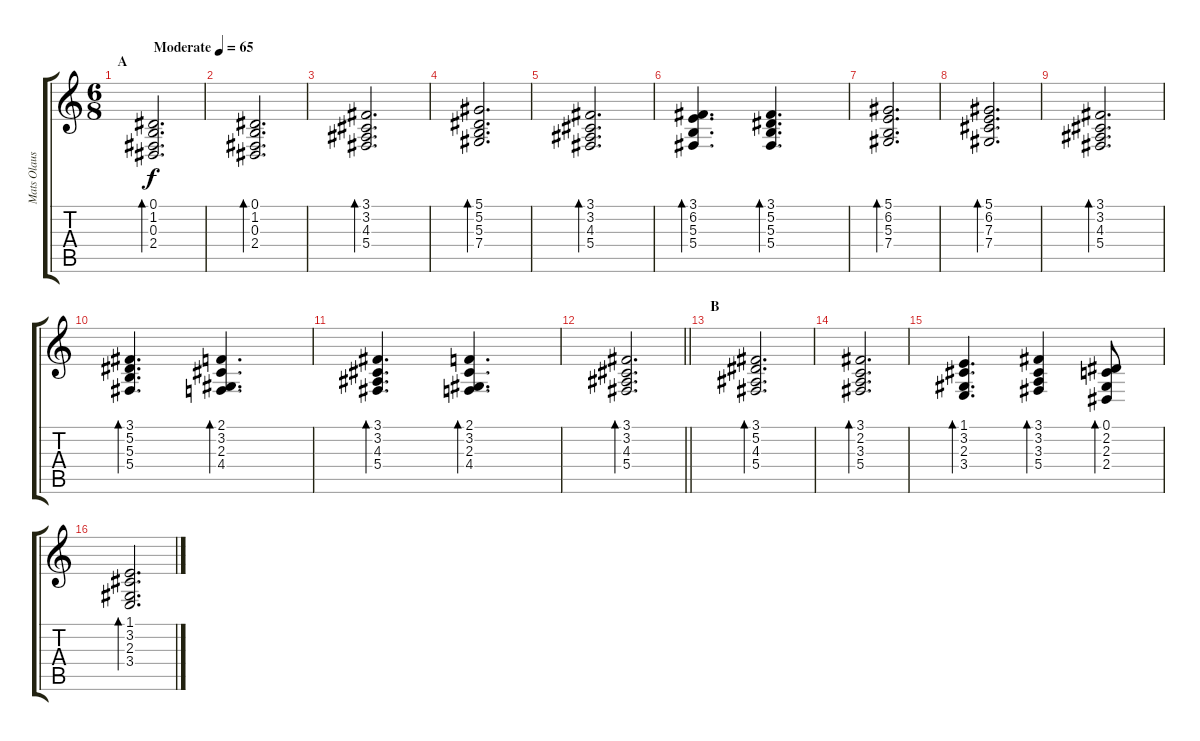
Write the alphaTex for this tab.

\track ("Mats Olausson" "Mats Olaus") {instrument harpsichord}
\staff {score tabs}
\tuning (Eb4 Bb3 Gb3 Db3 Ab2 Eb2) {hide}
\ts (6 8)
\section ("" "A")
\tempo (65 "Moderate")
\clef g2
\ks c
(0.1 1.2 0.3 2.4).2{d bd 240 dy f instrument harpsichord} |
(0.1 1.2 0.3 2.4).2{d bd 240} |
(3.1 3.2 4.3 5.4).2{d bd 240} |
(5.1 5.2 5.3 7.4).2{d bd 240} |
(3.1 3.2 4.3 5.4).2{d bd 240} |
(3.1 6.2 5.3 5.4).4{d bd 240} (3.1 5.2 5.3 5.4).4{d bd 240} |
(5.1 6.2 5.3 7.4).2{d bd 240} |
(5.1 6.2 7.3 7.4).2{d bd 240} |
(3.1 3.2 4.3 5.4).2{d bd 240} |
(3.1 5.2 5.3 5.4).4{d bd 240} (2.1 3.2 2.3 4.4).4{d bd 240} |
(3.1 3.2 4.3 5.4).4{d bd 240} (2.1 3.2 2.3 4.4).4{d bd 240} |
\barLineRight lightlight
(3.1 3.2 4.3 5.4).2{d bd 240} |
\section ("" "B")
(3.1 5.2 4.3 5.4).2{d bd 240} |
(3.1 2.2 3.3 5.4).2{d bd 240} |
(1.1 3.2 2.3 3.4).4{d bd 240} (3.1 3.2 3.3 5.4).4{bd 240} (0.1 2.2 2.3 2.4).8{bd 240} |
(1.1 3.2 2.3 3.4).2{d bd 240}
